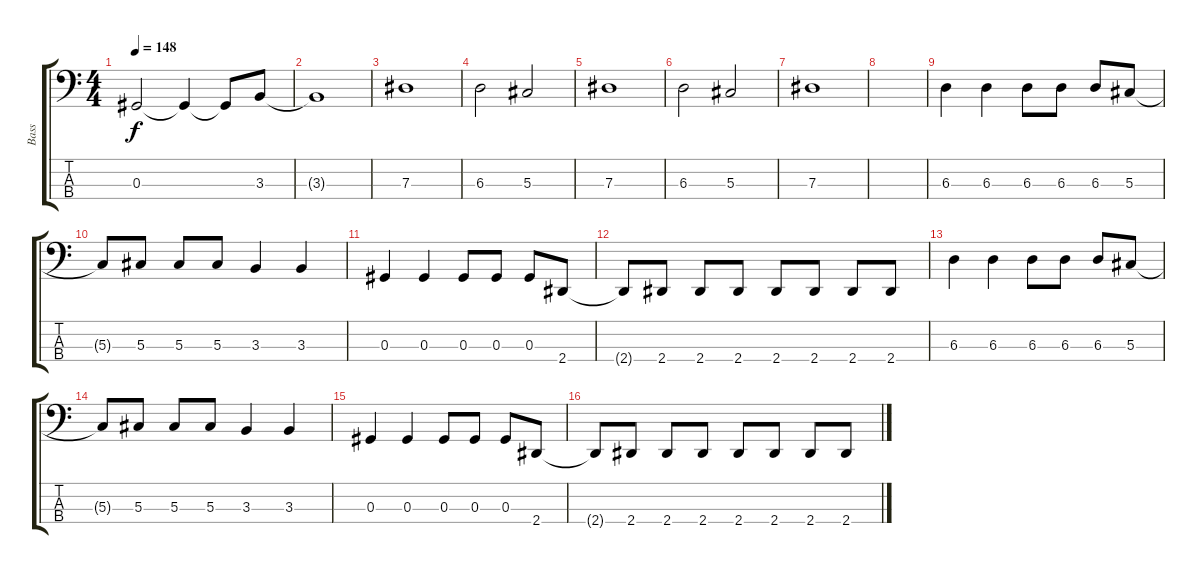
\track ("Bass" "Bass") {instrument electricbasspick}
\staff {score tabs}
\tuning (Gb2 Db2 Ab1 Db1) {hide}
\ts (4 4)
\tempo 148
\clef f4
\ks c
0.3.2{dy f} 0.3{t}.4 0.3{t}.8 3.3.8 |
3.3{t}.1 |
7.3.1 |
6.3.2 5.3.2 |
7.3.1 |
6.3.2 5.3.2 |
7.3.1 |
|
6.3.4 6.3.4 6.3.8 6.3.8 6.3.8 5.3.8 |
5.3{t}.8 5.3.8 5.3.8 5.3.8 3.3.4 3.3.4 |
0.3.4 0.3.4 0.3.8 0.3.8 0.3.8 2.4.8 |
2.4{t}.8 2.4.8 2.4.8 2.4.8 2.4.8 2.4.8 2.4.8 2.4.8 |
6.3.4 6.3.4 6.3.8 6.3.8 6.3.8 5.3.8 |
5.3{t}.8 5.3.8 5.3.8 5.3.8 3.3.4 3.3.4 |
0.3.4 0.3.4 0.3.8 0.3.8 0.3.8 2.4.8 |
2.4{t}.8 2.4.8 2.4.8 2.4.8 2.4.8 2.4.8 2.4.8 2.4.8
